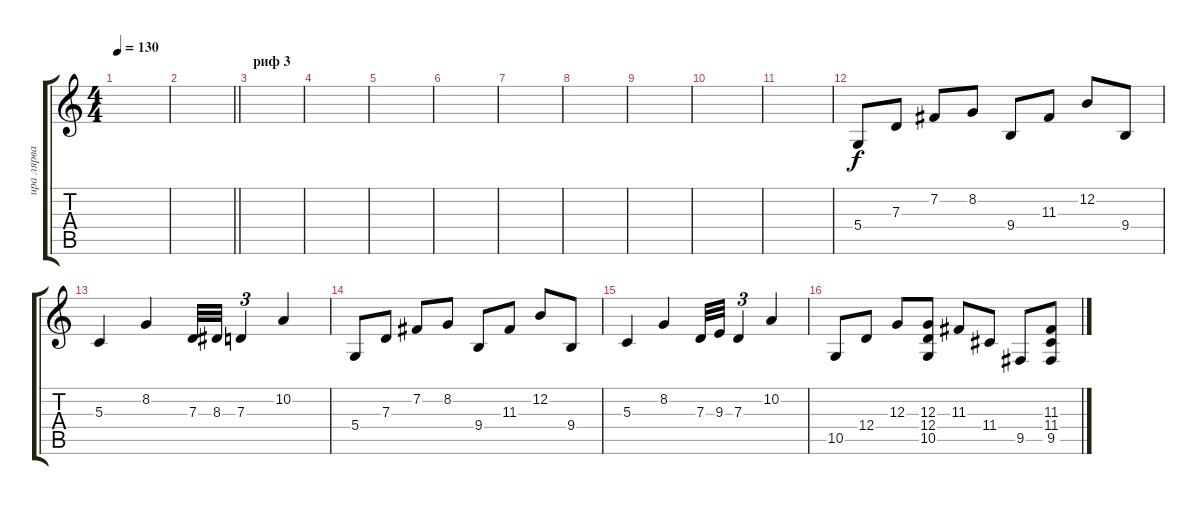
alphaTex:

\track ("ира лярва" "ира лярва") {instrument accordion}
\staff {score tabs}
\tuning (E4 B3 G3 D3 A2 E2) {hide}
\ts (4 4)
\tempo 130
\clef g2
\ks c
|
\barLineRight lightlight
|
\section ("" "риф 3")
|
|
|
|
|
|
|
|
|
5.4.8 7.3.8 7.2.8 8.2.8 9.4.8 11.3.8 12.2.8 9.4.8 |
5.3.4 8.2.4 7.3.32 8.3.32 7.3.4{tu (3 2)} 10.2.4 |
5.4.8 7.3.8 7.2.8 8.2.8 9.4.8 11.3.8 12.2.8 9.4.8 |
5.3.4 8.2.4 7.3.32 9.3.32 7.3.4{tu (3 2)} 10.2.4 |
10.5.8 12.4.8 12.3.8 (12.3 12.4 10.5).8 11.3.8 11.4.8 9.5.8 (11.3 11.4 9.5).8
